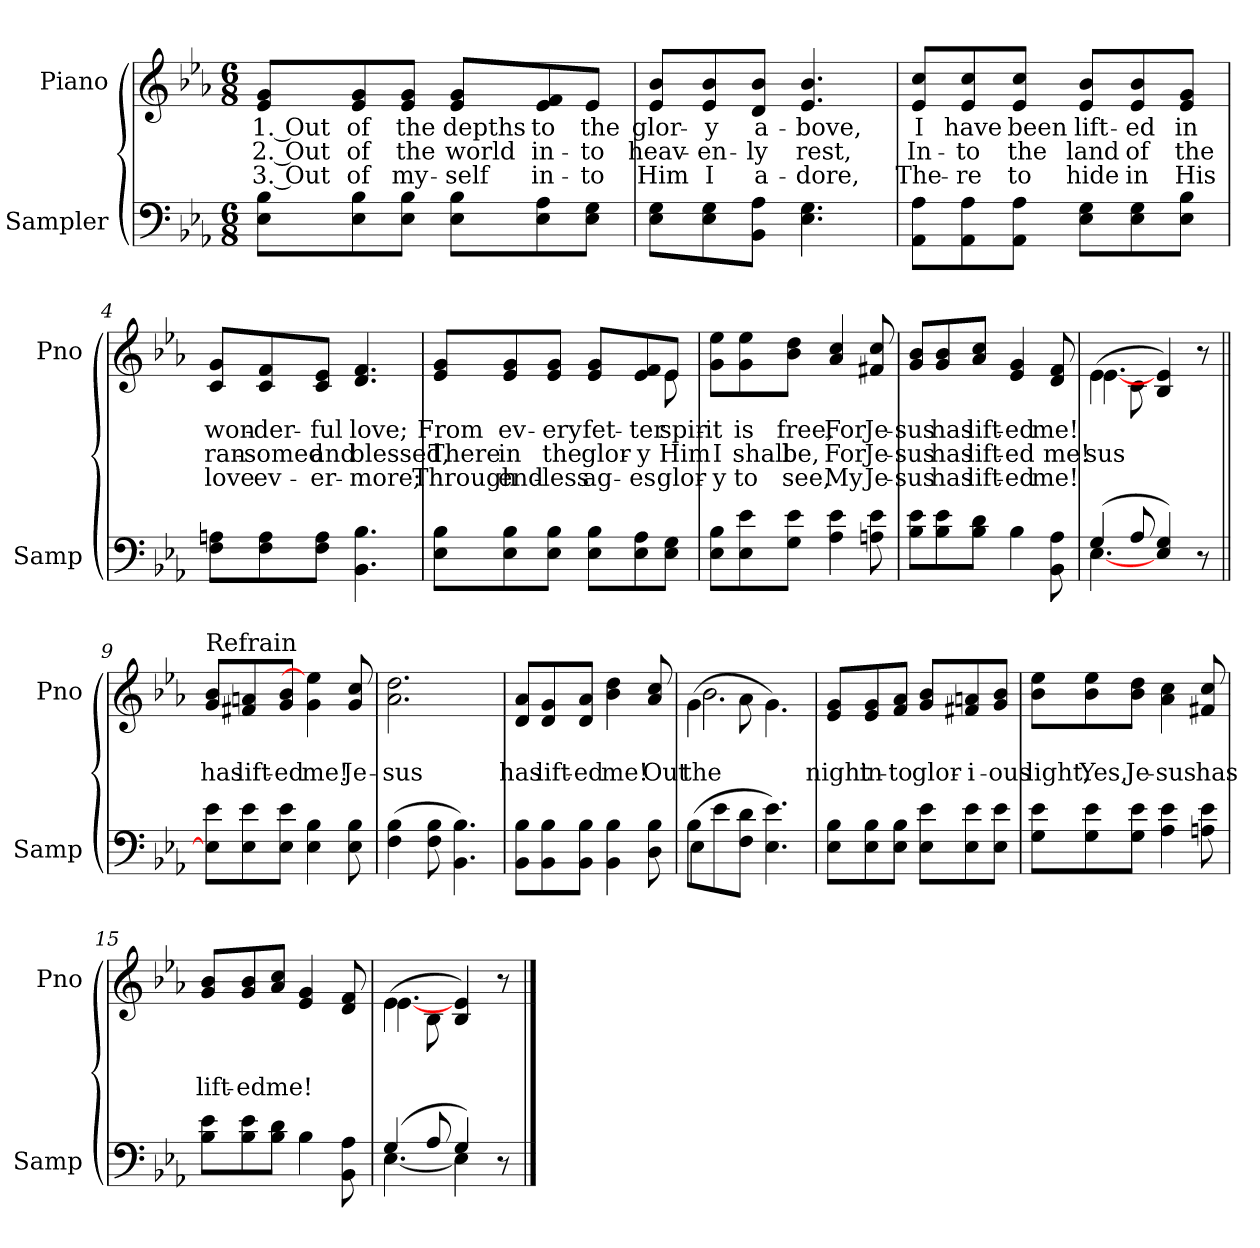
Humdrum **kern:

**kern	**kern	**text	**text	**text
*part2	*part1	*part1	*part1	*part1
*staff2	*staff1	*staff1	*staff1	*staff1
*I"Sampler	*I"Piano	*	*	*
*I'Samp	*I'Pno	*	*	*
*clefF4	*clefG2	*	*	*
*k[b-e-a-]	*k[b-e-a-]	*	*	*
*E-:	*E-:	*	*	*
*M6/8	*M6/8	*	*	*
=1	=1	=1	=1	=1
8E-\ 8B-\L	8e-/ 8g/L	1. Out	2. Out	3. Out
8E-\ 8B-\	8e-/ 8g/	of	of	of
8E-\ 8B-\J	8e-/ 8g/J	the	the	my-
8E-\ 8B-\L	8e-/ 8g/L	depths	world	-self
8E-\ 8A-\	8e-/ 8f/	to	in-	in-
8E-\ 8G\J	8e-/J	the	-to	-to
=2	=2	=2	=2	=2
8E-\ 8G\L	8e-/ 8b-/L	glor-	heav-	Him
8E-\ 8G\	8e-/ 8b-/	-y	-en-	I
8BB-\ 8A-\J	8d/ 8b-/J	a-	-ly	a-
4.E-\ 4.G\	4.e-/ 4.b-/	-bove,	rest,	-dore,
=3	=3	=3	=3	=3
8AA-\ 8A-\L	8e-/ 8cc/L	I	In-	The-
8AA-\ 8A-\	8e-/ 8cc/	have	-to	-re
8AA-\ 8A-\J	8e-/ 8cc/J	been	the	to
8E-\ 8G\L	8e-/ 8b-/L	lift-	land	hide
8E-\ 8G\	8e-/ 8b-/	-ed	of	in
8E-\ 8B-\J	8e-/ 8g/J	in	the	His
=4	=4	=4	=4	=4
8F\ 8An\L	8c/ 8g/L	won-	ran-	love
8F\ 8A\	8c/ 8f/	-der-	-somed	ev-
8F\ 8A\J	8c/ 8e-/J	-ful	and	-er-
4.BB-\ 4.B-\	4.d/ 4.f/	love;	blessed,	-more;
=5	=5	=5	=5	=5
*	*^	*	*	*
8E-\ 8B-\L	8e-/ 8g/L	8ryy	From	There	Through
*	*v	*v	*	*	*
8E-\ 8B-\	8e-/ 8g/	ev-	in	end-
8E-\ 8B-\J	8e-/ 8g/J	-ery	the	-less
8E-\ 8B-\L	8e-/ 8g/L	fet-	glor-	ag-
8E-\ 8A-\	8e-/ 8f/	-ter	-y	-es
*	*^	*	*	*
8E-\ 8G\J	8e-/J	8e-	spir-	Him	glor-
*	*v	*v	*	*	*
=6	=6	=6	=6	=6
8E-\ 8B-\L	8g\ 8ee-\L	-it	I	-y
8E-\ 8e-\	8g\ 8ee-\	is	shall	to
8G\ 8e-\J	8b-\ 8dd\J	free,	be,	see,
4A-\ 4e-\	4a-/ 4cc/	For	For	My
8An\ 8e-\	8f#X/ 8cc/	Je-	Je-	Je-
=7	=7	=7	=7	=7
8B-\ 8e-\L	8g/ 8b-/L	-sus	-sus	-sus
8B-\ 8e-\	8g/ 8b-/	has	has	has
8B-\ 8d\J	8a-/ 8cc/J	lift-	lift-	lift-
4B-\	4e-/ 4g/	-ed	-ed	-ed
8BB-\ 8A-\	8d/ 8f/	me!	me!	me!
=8	=8	=8	=8	=8
*^	*^	*	*	*
(4G/	[4.E-	(4e-\	[4.e-	.	-sus	.
8A-/	.	8c\	.	.	.	.
4E-/ 4G/)	4.ryy	4B- 4e-)	4.ryy	.	.	.
8r	.	8r	.	.	.	.
*v	*v	*	*	*	*	*
*	*v	*v	*	*	*
=9||	=9||	=9||	=9||	=9||
!	!LO:TX:t=Refrain	!	!	!
8E-]\ 8e-\L	8g/ 8b-/L	.	has	.
8E-\ 8e-\	8f#X/ 8an/	.	lift-	.
8E-\ 8e-\J	8g/ 8b-/J	.	-ed	.
4E-\ 4B-\	4g\ 4ee-\]	.	me!	.
8E-\ 8B-\	8g/ 8cc/	.	Je-	.
=10	=10	=10	=10	=10
(4F 4B-	2.a-\ 2.dd\	.	-sus	.
8F 8B-	.	.	.	.
4.BB- 4.B-)	.	.	.	.
=11	=11	=11	=11	=11
8BB-\ 8B-\L	8d/ 8a-/L	.	has	.
8BB-\ 8B-\	8d/ 8g/	.	lift-	.
8BB-\ 8B-\J	8d/ 8a-/J	.	-ed	.
4BB-\ 4B-\	4b-\ 4dd\	.	me!	.
8D\ 8B-\	8a-/ 8cc/	.	Out	.
=12	=12	=12	=12	=12
*^	*^	*	*	*
(8B-\L	4E-	(4g\	2.b-	.	the	.
8e-\	.	.	.	.	.	.
8F\ 8d\J	2ryy	8a-\	.	.	.	.
4.E-\ 4.e-\)	.	4.g\)	.	.	.	.
*v	*v	*	*	*	*	*
*	*v	*v	*	*	*
=13	=13	=13	=13	=13
8E-\ 8B-\L	8e-/ 8g/L	.	night	.
8E-\ 8B-\	8e-/ 8g/	.	in-	.
8E-\ 8B-\J	8f/ 8a-/J	.	-to	.
8E-\ 8e-\L	8g/ 8b-/L	.	glor-	.
8E-\ 8e-\	8f#X/ 8an/	.	-i-	.
8E-\ 8e-\J	8g/ 8b-/J	.	-ous	.
=14	=14	=14	=14	=14
8G\ 8e-\L	8b-\ 8ee-\L	.	light,	.
8G\ 8e-\	8b-\ 8ee-\	.	Yes,	.
8G\ 8e-\J	8b-\ 8dd\J	.	Je-	.
4A-\ 4e-\	4a-\ 4cc\	.	-sus	.
8An\ 8e-\	8f#X/ 8cc/	.	has	.
=15	=15	=15	=15	=15
8B-\ 8e-\L	8g/ 8b-/L	.	lift-	.
8B-\ 8e-\	8g/ 8b-/	.	-ed	.
8B-\ 8d\J	8a-/ 8cc/J	.	me!	.
4B-\	4e-/ 4g/	.	.	.
8BB-\ 8A-\	8d/ 8f/	.	.	.
=16	=16	=16	=16	=16
*^	*^	*	*	*
(4G/	[4.E-	(4e-\	[4.e-	.	.	.
8A-/	.	8B-\	.	.	.	.
4G/)	4E-]	4B-/ 4e-/)	4.ryy	.	.	.
8r	8ryy	8r	.	.	.	.
*v	*v	*	*	*	*	*
*	*v	*v	*	*	*
==	==	==	==	==
*-	*-	*-	*-	*-
